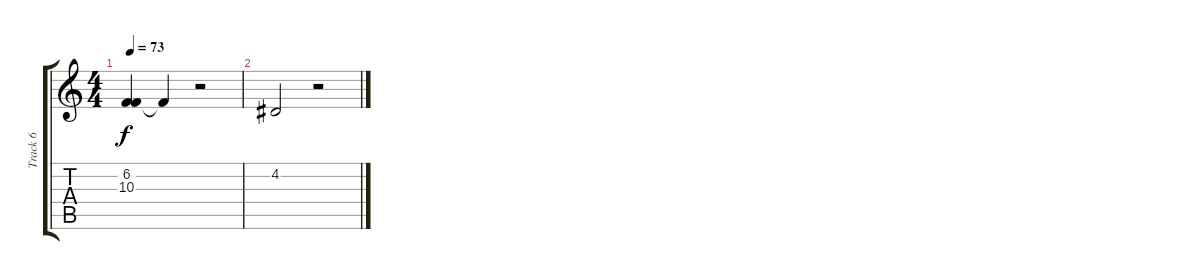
\track ("Track 6" "Track 6") {instrument harpsichord}
\staff {score tabs}
\tuning (E4 B3 G3 D3 A2 E2) {hide}
\ts (4 4)
\tempo 73
\clef g2
\ks c
(6.2 10.3).4{dy f} 10.3{t}.4 r.2 |
4.2.2 r.2
